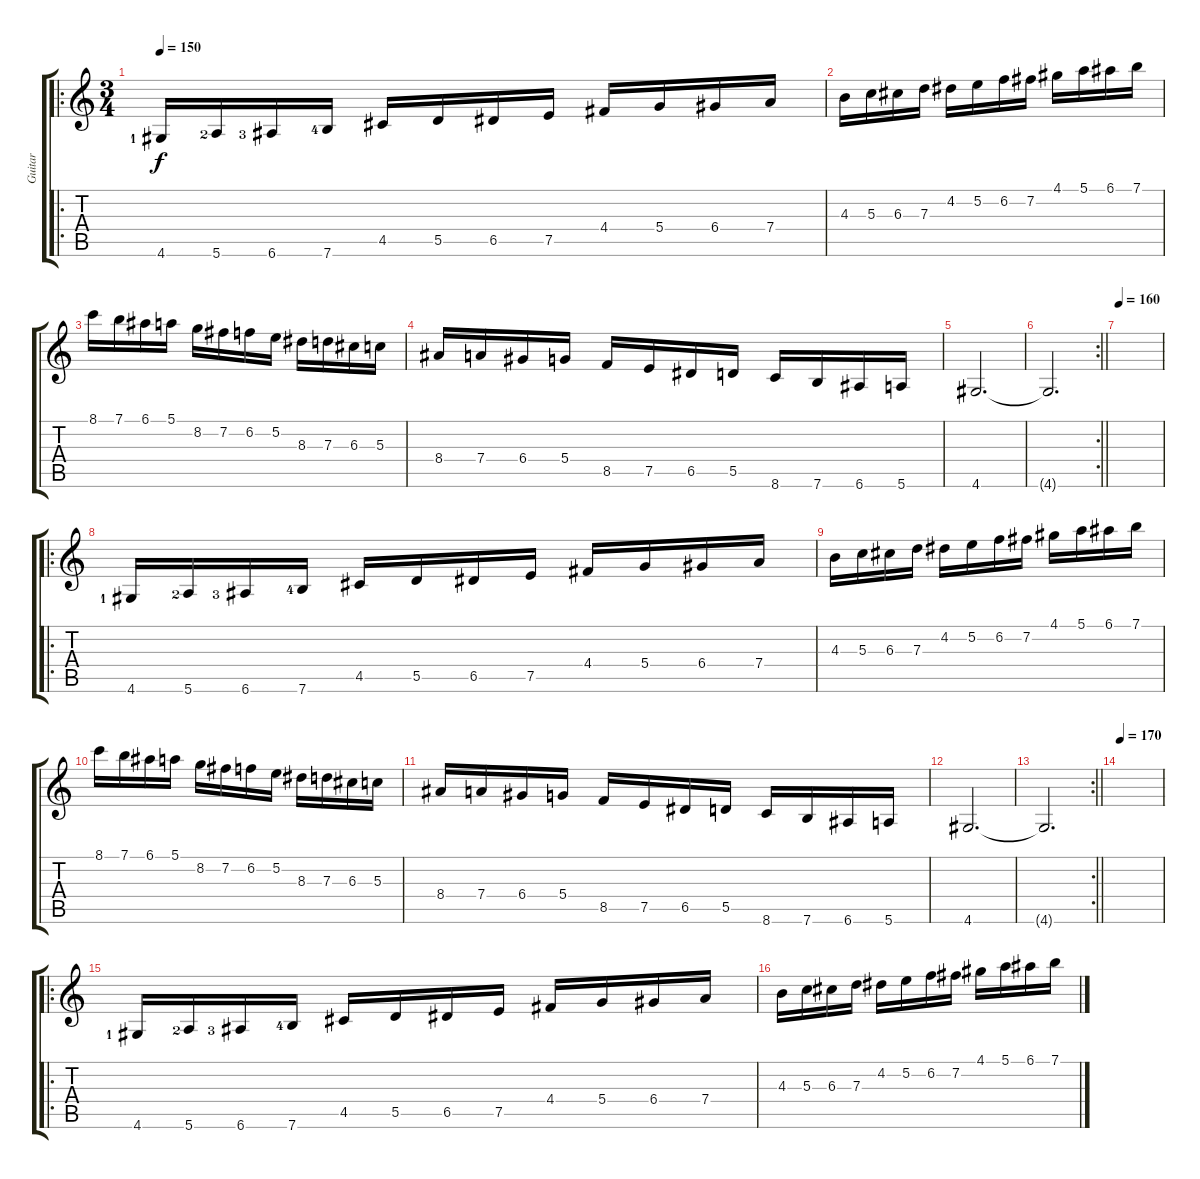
\track ("Guitar" "Guitar") {instrument acousticguitarsteel}
\staff {score tabs}
\tuning (E4 B3 G3 D3 A2 E2) {hide}
\ro
\ts (3 4)
\tempo 150
\clef g2
\ks c
4.6{lf 2}.16{dy f} 5.6{lf 3}.16 6.6{lf 4}.16 7.6{lf 5}.16 4.5.16 5.5.16 6.5.16 7.5.16 4.4.16 5.4.16 6.4.16 7.4.16 |
4.3.16 5.3.16 6.3.16 7.3.16 4.2.16 5.2.16 6.2.16 7.2.16 4.1.16 5.1.16 6.1.16 7.1.16 |
8.1.16 7.1.16 6.1.16 5.1.16 8.2.16 7.2.16 6.2.16 5.2.16 8.3.16 7.3.16 6.3.16 5.3.16 |
8.4.16 7.4.16 6.4.16 5.4.16 8.5.16 7.5.16 6.5.16 5.5.16 8.6.16 7.6.16 6.6.16 5.6.16 |
4.6.2{d} |
\rc 2
\barLineRight lightlight
4.6{t}.2{d} |
\tempo 160
|
\ro
4.6{lf 2}.16 5.6{lf 3}.16 6.6{lf 4}.16 7.6{lf 5}.16 4.5.16 5.5.16 6.5.16 7.5.16 4.4.16 5.4.16 6.4.16 7.4.16 |
4.3.16 5.3.16 6.3.16 7.3.16 4.2.16 5.2.16 6.2.16 7.2.16 4.1.16 5.1.16 6.1.16 7.1.16 |
8.1.16 7.1.16 6.1.16 5.1.16 8.2.16 7.2.16 6.2.16 5.2.16 8.3.16 7.3.16 6.3.16 5.3.16 |
8.4.16 7.4.16 6.4.16 5.4.16 8.5.16 7.5.16 6.5.16 5.5.16 8.6.16 7.6.16 6.6.16 5.6.16 |
4.6.2{d} |
\rc 2
\barLineRight lightlight
4.6{t}.2{d} |
\tempo 170
|
\ro
4.6{lf 2}.16 5.6{lf 3}.16 6.6{lf 4}.16 7.6{lf 5}.16 4.5.16 5.5.16 6.5.16 7.5.16 4.4.16 5.4.16 6.4.16 7.4.16 |
4.3.16 5.3.16 6.3.16 7.3.16 4.2.16 5.2.16 6.2.16 7.2.16 4.1.16 5.1.16 6.1.16 7.1.16
